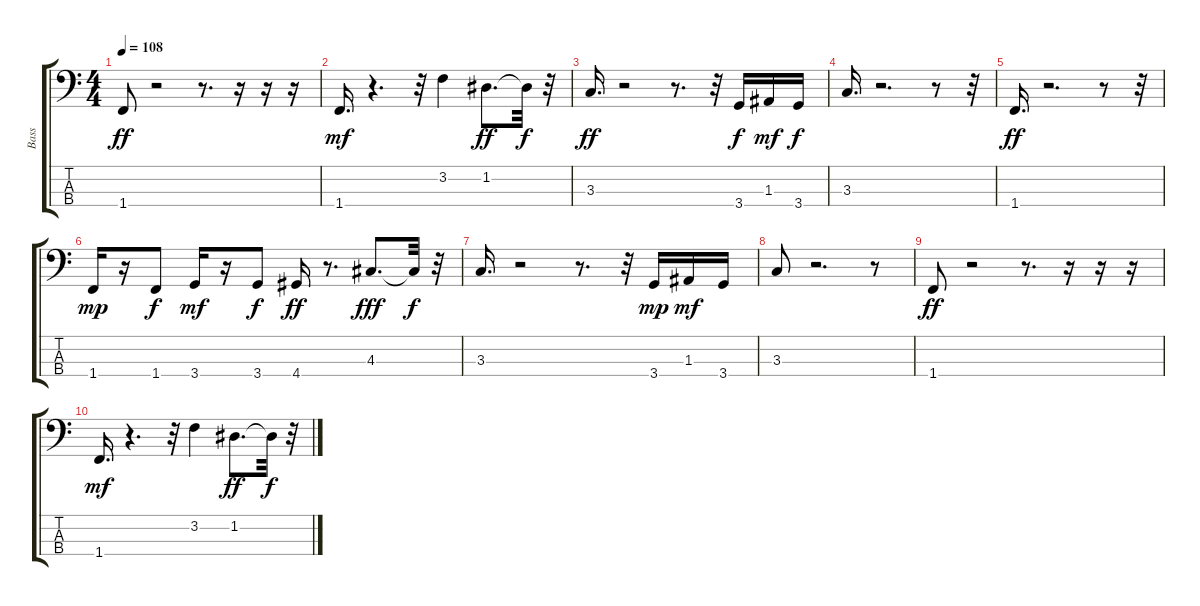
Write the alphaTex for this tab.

\track ("Bass" "Bass") {instrument electricbassfinger}
\staff {score tabs}
\tuning (G2 D2 A1 E1) {hide}
\ts (4 4)
\tempo 108
\clef f4
\ks c
1.4.8{dy ff} r.2 r.8{d} r.16 r.16 r.16 |
1.4.16{d dy mf} r.4{d} r.32 3.2.4 1.2.8{d dy ff} 1.2{t}.32{dy f} r.32 |
3.3.16{d dy ff} r.2 r.8{d} r.32 3.4.16{dy f} 1.3.16{dy mf} 3.4.16{dy f} |
3.3.16{d} r.2{d} r.8 r.32 |
1.4.16{d dy ff} r.2{d} r.8 r.32 |
1.4.16{dy mp} r.16 1.4.8{dy f} 3.4.16{dy mf} r.16 3.4.8{dy f} 4.4.16{dy ff} r.8{d} 4.3.8{d dy fff} 4.3{t}.32{dy f} r.32 |
3.3.16{d} r.2 r.8{d} r.32 3.4.16{dy mp} 1.3.16{dy mf} 3.4.16 |
3.3.8 r.2{d} r.8 |
1.4.8{dy ff} r.2 r.8{d} r.16 r.16 r.16 |
1.4.16{d dy mf} r.4{d} r.32 3.2.4 1.2.8{d dy ff} 1.2{t}.32{dy f} r.32
